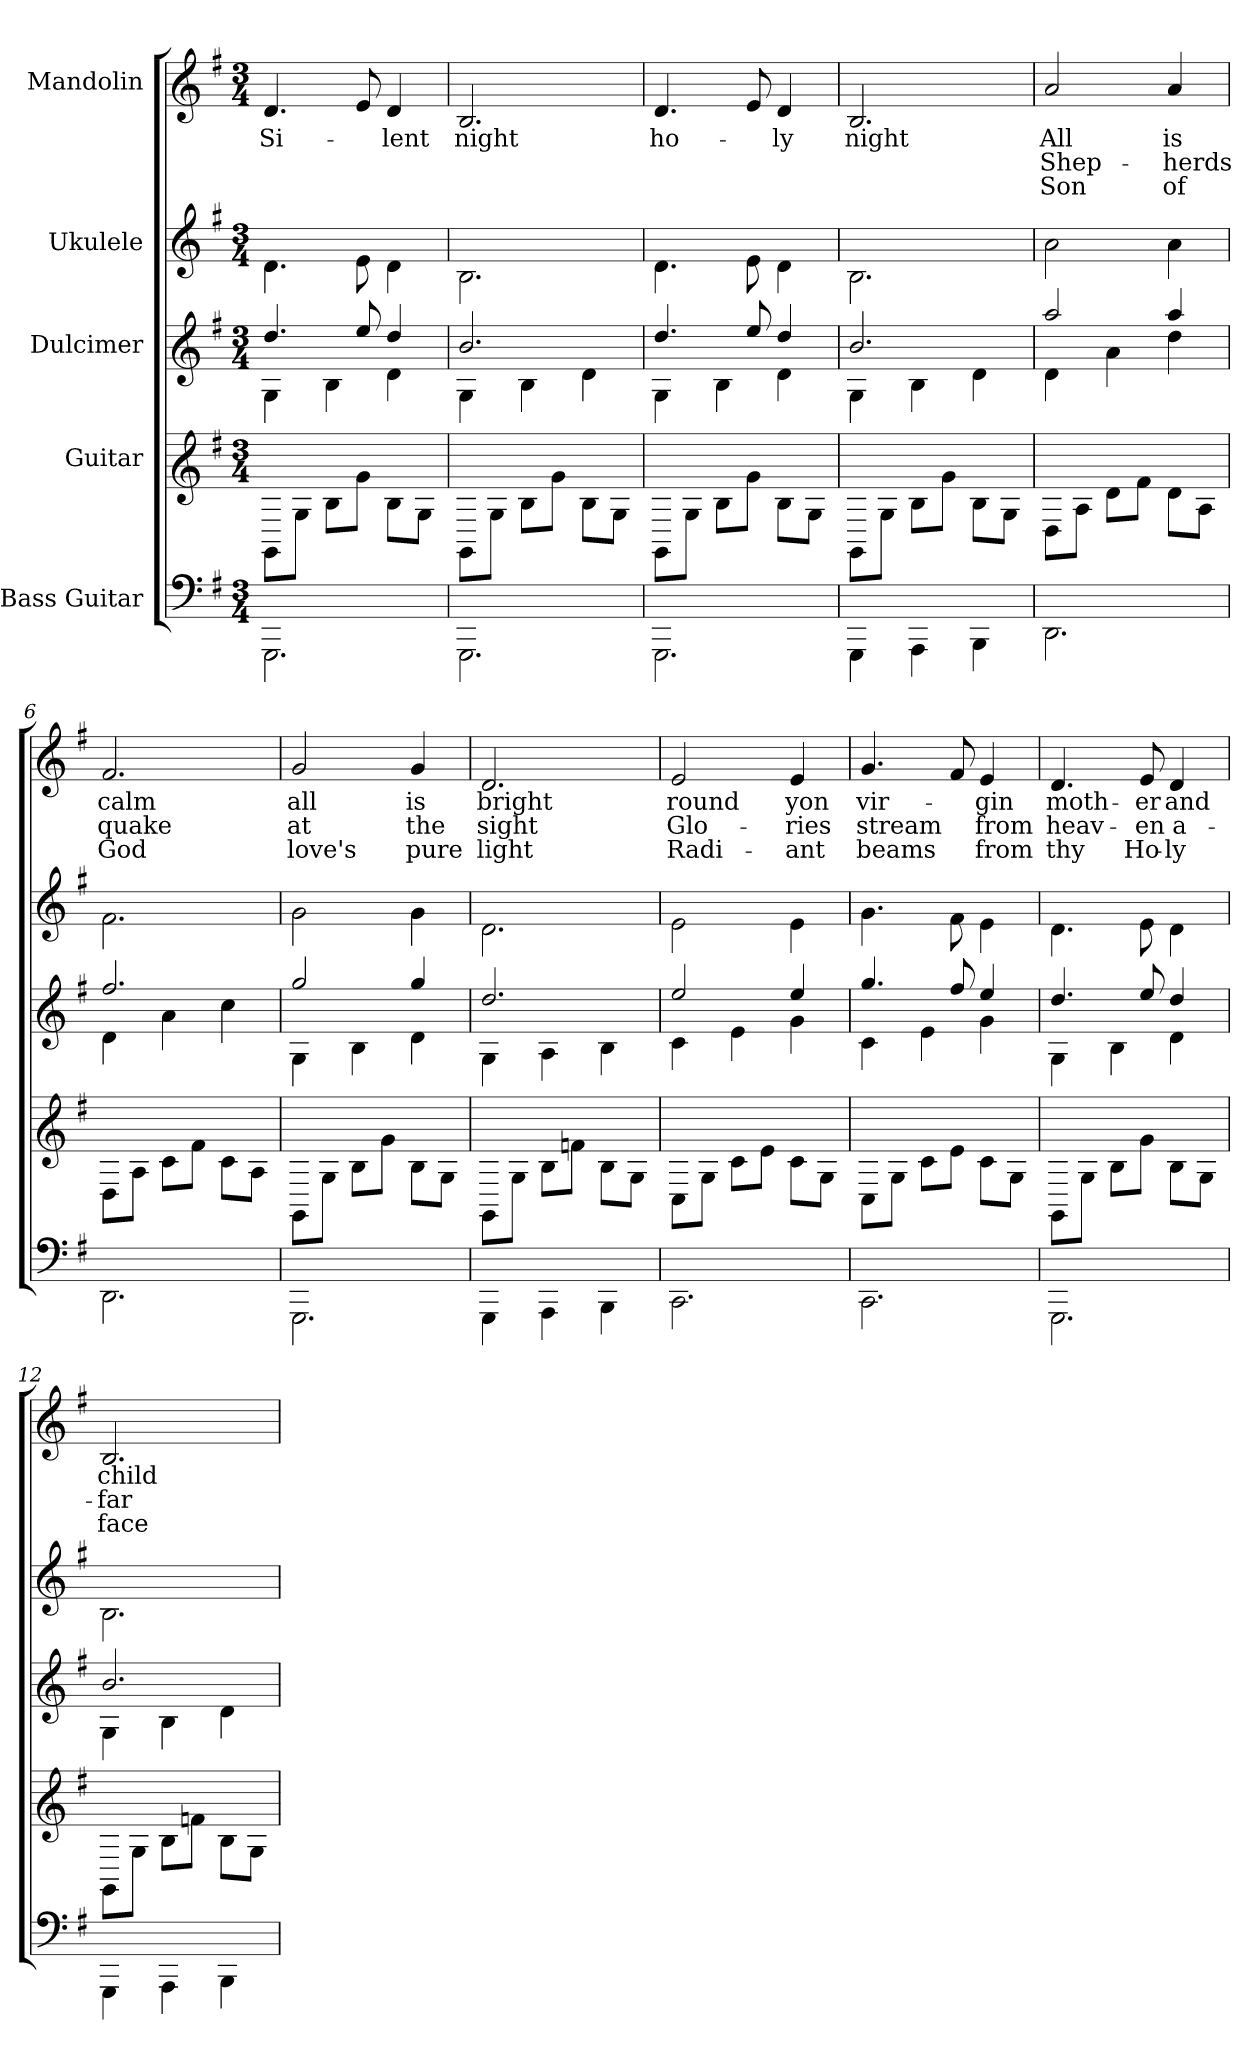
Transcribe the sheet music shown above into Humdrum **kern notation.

**kern	**kern	**kern	**kern	**kern	**text	**text	**text
*part5	*part4	*part3	*part2	*part1	*part1	*part1	*part1
*staff5	*staff4	*staff3	*staff2	*staff1	*staff1	*staff1	*staff1
*I"Bass Guitar	*I"Guitar	*I"Dulcimer	*I"Ukulele	*I"Mandolin	*	*	*
*stria4	*stria6	*	*stria4	*	*	*	*
*	*	*clefG2	*	*clefG2	*	*	*
*k[f#]	*k[f#]	*k[f#]	*k[f#]	*k[f#]	*	*	*
*G:	*G:	*G:	*G:	*G:	*	*	*
*M3/4	*M3/4	*M3/4	*M3/4	*M3/4	*	*	*
=1	=1	=1	=1	=1	=1	=1	=1
*	*	*^	*	*	*	*	*
!	!	!	!	!	!	!LO:LY:b	!	!
2.GGG\	8GG\L	4.dd/	4G\	4.d\	4.d/	Si-	.	.
.	8G\J	.	.	.	.	.	.	.
.	8B\L	.	4B\	.	.	.	.	.
.	8g\J	8ee/	.	8e\	8e/	.	.	.
!	!	!	!	!	!	!LO:LY:b	!	!
.	8B\L	4dd/	4d\	4d\	4d/	-lent	.	.
.	8G\J	.	.	.	.	.	.	.
=2	=2	=2	=2	=2	=2	=2	=2	=2
!	!	!	!	!	!	!LO:LY:b	!	!
2.GGG\	8GG\L	2.b/	4G\	2.B\	2.B/	night	.	.
.	8G\J	.	.	.	.	.	.	.
.	8B\L	.	4B\	.	.	.	.	.
.	8g\J	.	.	.	.	.	.	.
.	8B\L	.	4d\	.	.	.	.	.
.	8G\J	.	.	.	.	.	.	.
=3	=3	=3	=3	=3	=3	=3	=3	=3
!	!	!	!	!	!	!LO:LY:b	!	!
2.GGG\	8GG\L	4.dd/	4G\	4.d\	4.d/	ho-	.	.
.	8G\J	.	.	.	.	.	.	.
.	8B\L	.	4B\	.	.	.	.	.
.	8g\J	8ee/	.	8e\	8e/	.	.	.
!	!	!	!	!	!	!LO:LY:b	!	!
.	8B\L	4dd/	4d\	4d\	4d/	-ly	.	.
.	8G\J	.	.	.	.	.	.	.
=4	=4	=4	=4	=4	=4	=4	=4	=4
!	!	!	!	!	!	!LO:LY:b	!	!
4GGG\	8GG\L	2.b/	4G\	2.B\	2.B/	night	.	.
.	8G\J	.	.	.	.	.	.	.
4AAA\	8B\L	.	4B\	.	.	.	.	.
.	8g\J	.	.	.	.	.	.	.
4BBB\	8B\L	.	4d\	.	.	.	.	.
.	8G\J	.	.	.	.	.	.	.
=5	=5	=5	=5	=5	=5	=5	=5	=5
!	!	!	!	!	!	!LO:LY:b	!LO:LY:b	!LO:LY:b
2.DD\	8D\L	2aa/	4d\	2a\	2a/	All	Shep-	Son
.	8A\J	.	.	.	.	.	.	.
.	8d\L	.	4a\	.	.	.	.	.
.	8f#\J	.	.	.	.	.	.	.
!	!	!	!	!	!	!LO:LY:b	!LO:LY:b	!LO:LY:b
.	8d\L	4aa/	4dd\	4a\	4a/	is	-herds	of
.	8A\J	.	.	.	.	.	.	.
!!LO:PB:g=z
=6	=6	=6	=6	=6	=6	=6	=6	=6
!	!	!	!	!	!	!LO:LY:b	!LO:LY:b	!LO:LY:b
2.DD\	8D\L	2.ff#/	4d\	2.f#\	2.f#/	calm	quake	God
.	8A\J	.	.	.	.	.	.	.
.	8c\L	.	4a\	.	.	.	.	.
.	8f#\J	.	.	.	.	.	.	.
.	8c\L	.	4cc\	.	.	.	.	.
.	8A\J	.	.	.	.	.	.	.
=7	=7	=7	=7	=7	=7	=7	=7	=7
!	!	!	!	!	!	!LO:LY:b	!LO:LY:b	!LO:LY:b
2.GGG\	8GG\L	2gg/	4G\	2g\	2g/	all	at	love's
.	8G\J	.	.	.	.	.	.	.
.	8B\L	.	4B\	.	.	.	.	.
.	8g\J	.	.	.	.	.	.	.
!	!	!	!	!	!	!LO:LY:b	!LO:LY:b	!LO:LY:b
.	8B\L	4gg/	4d\	4g\	4g/	is	the	pure
.	8G\J	.	.	.	.	.	.	.
=8	=8	=8	=8	=8	=8	=8	=8	=8
!	!	!	!	!	!	!LO:LY:b	!LO:LY:b	!LO:LY:b
4GGG\	8GG\L	2.dd/	4G\	2.d\	2.d/	bright	sight	light
.	8G\J	.	.	.	.	.	.	.
4AAA\	8B\L	.	4A\	.	.	.	.	.
.	8f\J	.	.	.	.	.	.	.
4BBB\	8B\L	.	4B\	.	.	.	.	.
.	8G\J	.	.	.	.	.	.	.
=9	=9	=9	=9	=9	=9	=9	=9	=9
!	!	!	!	!	!	!LO:LY:b	!LO:LY:b	!LO:LY:b
2.CC\	8C\L	2ee/	4c\	2e\	2e/	round	Glo-	Radi-
.	8G\J	.	.	.	.	.	.	.
.	8c\L	.	4e\	.	.	.	.	.
.	8e\J	.	.	.	.	.	.	.
!	!	!	!	!	!	!LO:LY:b	!LO:LY:b	!LO:LY:b
.	8c\L	4ee/	4g\	4e\	4e/	yon	-ries	-ant
.	8G\J	.	.	.	.	.	.	.
=10	=10	=10	=10	=10	=10	=10	=10	=10
!	!	!	!	!	!	!LO:LY:b	!LO:LY:b	!LO:LY:b
2.CC\	8C\L	4.gg/	4c\	4.g\	4.g/	vir-	stream	beams
.	8G\J	.	.	.	.	.	.	.
.	8c\L	.	4e\	.	.	.	.	.
.	8e\J	8ff#/	.	8f#\	8f#/	.	.	.
!	!	!	!	!	!	!LO:LY:b	!LO:LY:b	!LO:LY:b
.	8c\L	4ee/	4g\	4e\	4e/	-gin	from	from
.	8G\J	.	.	.	.	.	.	.
!!LO:PB:g=z
=11	=11	=11	=11	=11	=11	=11	=11	=11
!	!	!	!	!	!	!LO:LY:b	!LO:LY:b	!LO:LY:b
2.GGG\	8GG\L	4.dd/	4G\	4.d\	4.d/	moth-	heav-	thy
.	8G\J	.	.	.	.	.	.	.
.	8B\L	.	4B\	.	.	.	.	.
!	!	!	!	!	!	!LO:LY:b	!LO:LY:b	!LO:LY:b
.	8g\J	8ee/	.	8e\	8e/	-er	-en	Ho-
!	!	!	!	!	!	!LO:LY:b	!LO:LY:b	!LO:LY:b
.	8B\L	4dd/	4d\	4d\	4d/	and	a-	-ly
.	8G\J	.	.	.	.	.	.	.
=12	=12	=12	=12	=12	=12	=12	=12	=12
!	!	!	!	!	!	!LO:LY:b	!LO:LY:b	!LO:LY:b
4GGG\	8GG\L	2.b/	4G\	2.B\	2.B/	child	-far	face
.	8G\J	.	.	.	.	.	.	.
4AAA\	8B\L	.	4B\	.	.	.	.	.
.	8f\J	.	.	.	.	.	.	.
4BBB\	8B\L	.	4d\	.	.	.	.	.
.	8G\J	.	.	.	.	.	.	.
*	*	*v	*v	*	*	*	*	*
=	=	=	=	=	=	=	=
*-	*-	*-	*-	*-	*-	*-	*-
